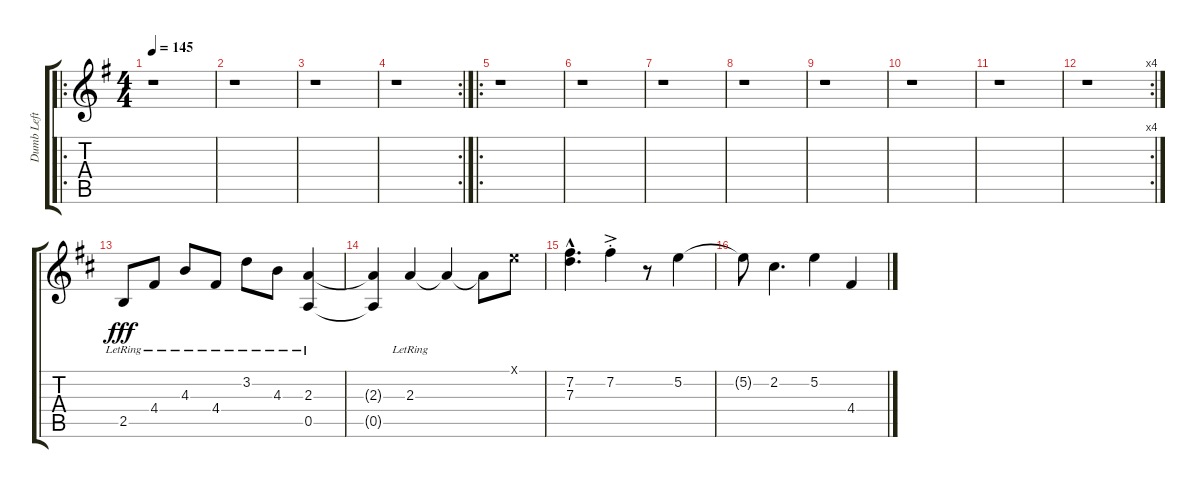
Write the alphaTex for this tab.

\track ("Dumb Left Quiet Thing" "Dumb Left ") {instrument acousticguitarsteel}
\staff {score tabs}
\tuning (E4 B3 G3 D3 A2 E2) {hide}
\ro
\ts (4 4)
\tempo 145
\clef g2
\ks g
r.1{dy fff instrument acousticguitarsteel} |
r.1 |
r.1 |
\rc 2
r.1 |
\ro
r.1 |
r.1 |
r.1 |
r.1 |
r.1 |
r.1 |
r.1 |
\rc 4
r.1 |
\ks d
2.5{lr}.8 4.4{lr}.8 4.3{lr}.8 4.4{lr}.8 3.2{lr}.8 4.3{lr}.8 (2.3{lr} 0.5{lr}).4 |
(2.3{t} 0.5{t}).4 2.3{lr}.4 2.3{t}.4 2.3{t}.8 0.1{x}.8 |
(7.2{hac} 7.3{hac}).4{d} 7.2{ac st}.4 r.8 5.2.4 |
5.2{t}.8 2.2.4{d} 5.2.4 4.4.4
